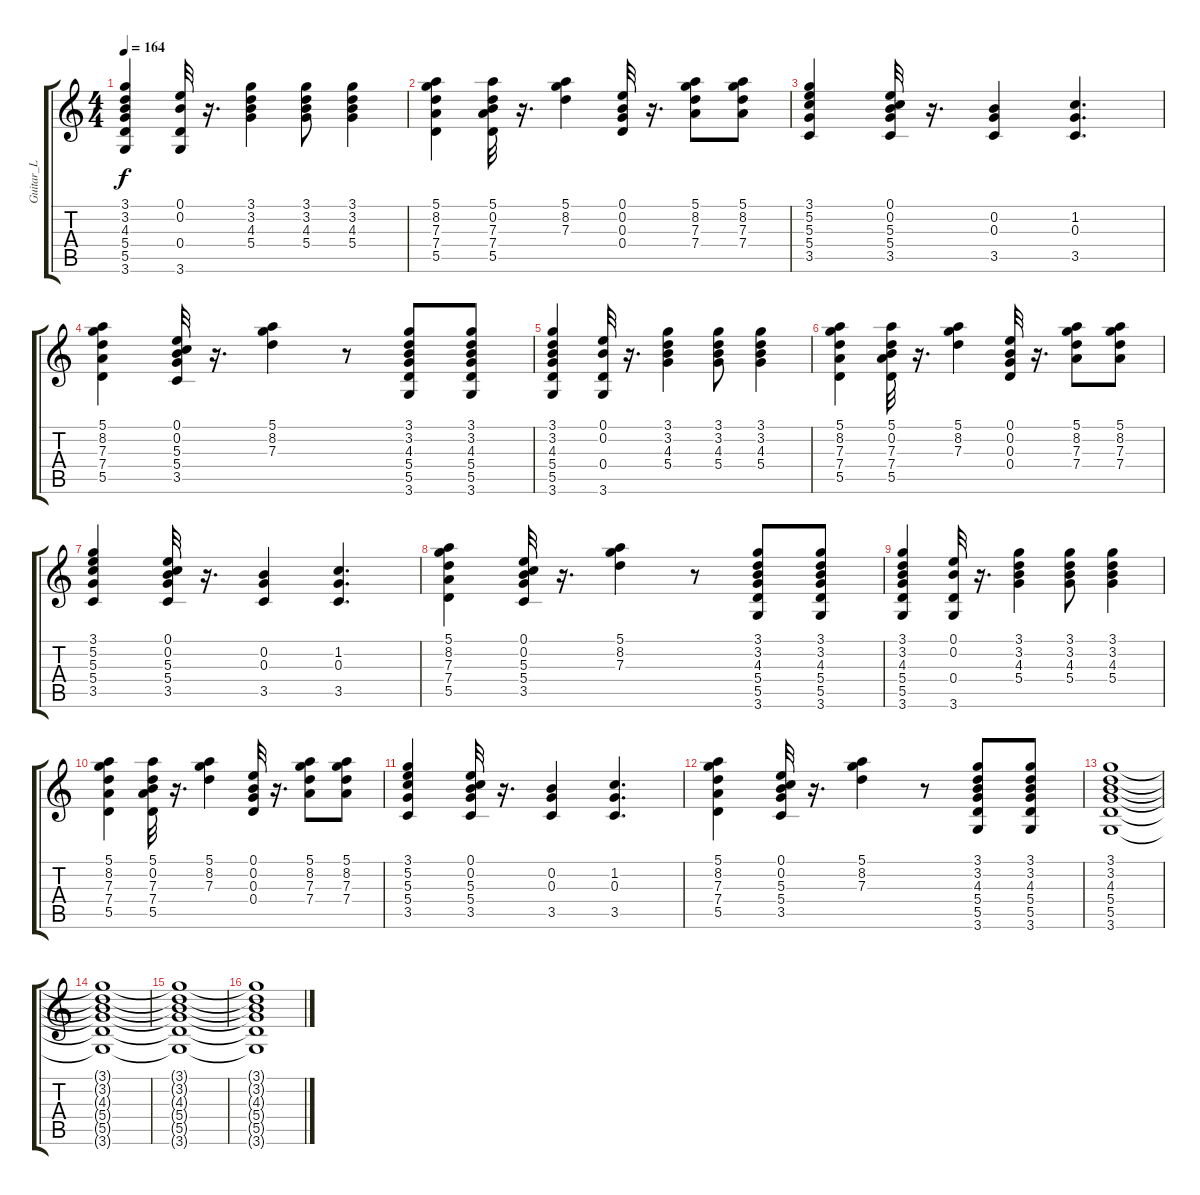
\track ("Guitar_L" "Guitar_L") {instrument overdrivenguitar}
\staff {score tabs}
\tuning (E4 B3 G3 D3 A2 E2) {hide}
\ts (4 4)
\tempo 164
\clef g2
\ks c
(3.1 3.2 4.3 5.4 5.5 3.6).4{dy f} (0.1 0.2 0.4 3.6).32 r.16{d} (3.1 3.2 4.3 5.4).4 (3.1 3.2 4.3 5.4).8 (3.1 3.2 4.3 5.4).4 |
(5.1 8.2 7.3 7.4 5.5).4 (5.1 0.2 7.3 7.4 5.5).32 r.16{d} (5.1 8.2 7.3).4 (0.1 0.2 0.3 0.4).32 r.16{d} (5.1 8.2 7.3 7.4).8 (5.1 8.2 7.3 7.4).8 |
(3.1 5.2 5.3 5.4 3.5).4 (0.1 0.2 5.3 5.4 3.5).32 r.16{d} (0.2 0.3 3.5).4 (1.2 0.3 3.5).4{d} |
(5.1 8.2 7.3 7.4 5.5).4 (0.1 0.2 5.3 5.4 3.5).32 r.16{d} (5.1 8.2 7.3).4 r.8 (3.1 3.2 4.3 5.4 5.5 3.6).8 (3.1 3.2 4.3 5.4 5.5 3.6).8 |
(3.1 3.2 4.3 5.4 5.5 3.6).4 (0.1 0.2 0.4 3.6).32 r.16{d} (3.1 3.2 4.3 5.4).4 (3.1 3.2 4.3 5.4).8 (3.1 3.2 4.3 5.4).4 |
(5.1 8.2 7.3 7.4 5.5).4 (5.1 0.2 7.3 7.4 5.5).32 r.16{d} (5.1 8.2 7.3).4 (0.1 0.2 0.3 0.4).32 r.16{d} (5.1 8.2 7.3 7.4).8 (5.1 8.2 7.3 7.4).8 |
(3.1 5.2 5.3 5.4 3.5).4 (0.1 0.2 5.3 5.4 3.5).32 r.16{d} (0.2 0.3 3.5).4 (1.2 0.3 3.5).4{d} |
(5.1 8.2 7.3 7.4 5.5).4 (0.1 0.2 5.3 5.4 3.5).32 r.16{d} (5.1 8.2 7.3).4 r.8 (3.1 3.2 4.3 5.4 5.5 3.6).8 (3.1 3.2 4.3 5.4 5.5 3.6).8 |
(3.1 3.2 4.3 5.4 5.5 3.6).4 (0.1 0.2 0.4 3.6).32 r.16{d} (3.1 3.2 4.3 5.4).4 (3.1 3.2 4.3 5.4).8 (3.1 3.2 4.3 5.4).4 |
(5.1 8.2 7.3 7.4 5.5).4 (5.1 0.2 7.3 7.4 5.5).32 r.16{d} (5.1 8.2 7.3).4 (0.1 0.2 0.3 0.4).32 r.16{d} (5.1 8.2 7.3 7.4).8 (5.1 8.2 7.3 7.4).8 |
(3.1 5.2 5.3 5.4 3.5).4 (0.1 0.2 5.3 5.4 3.5).32 r.16{d} (0.2 0.3 3.5).4 (1.2 0.3 3.5).4{d} |
(5.1 8.2 7.3 7.4 5.5).4 (0.1 0.2 5.3 5.4 3.5).32 r.16{d} (5.1 8.2 7.3).4 r.8 (3.1 3.2 4.3 5.4 5.5 3.6).8 (3.1 3.2 4.3 5.4 5.5 3.6).8 |
(3.1 3.2 4.3 5.4 5.5 3.6).1 |
(3.1{t} 3.2{t} 4.3{t} 5.4{t} 5.5{t} 3.6{t}).1 |
(3.1{t} 3.2{t} 4.3{t} 5.4{t} 5.5{t} 3.6{t}).1 |
(3.1{t} 3.2{t} 4.3{t} 5.4{t} 5.5{t} 3.6{t}).1
